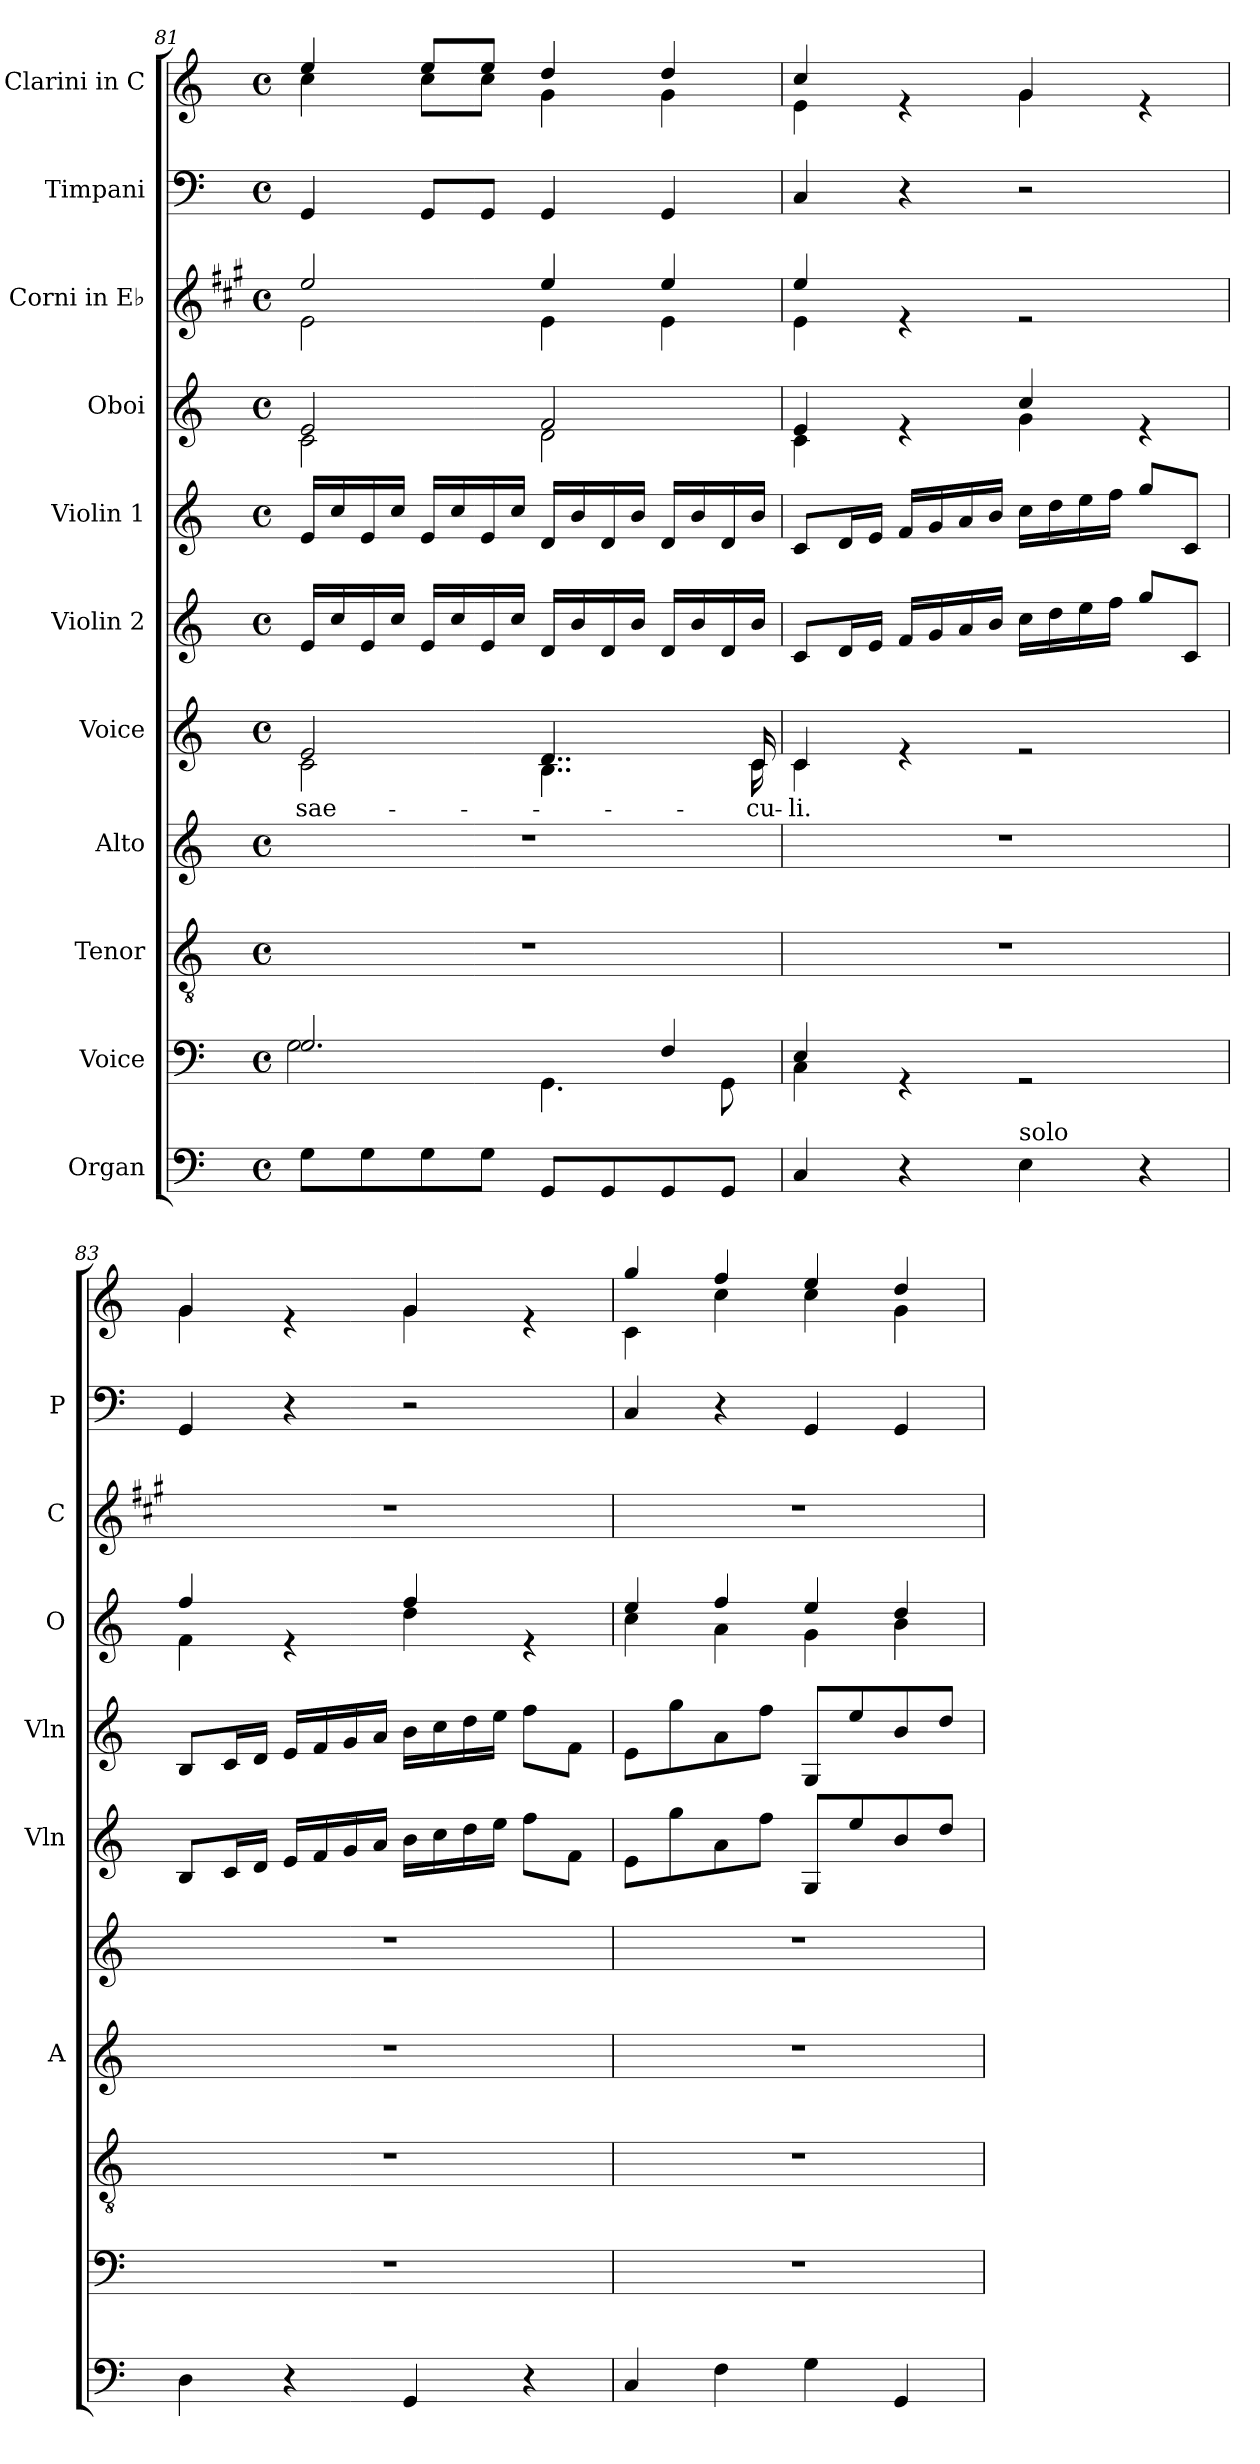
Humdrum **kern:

**kern	**kern	**kern	**kern	**kern	**text	**kern	**kern	**kern	**kern	**kern	**kern
*part11	*part10	*part9	*part8	*part7	*part7	*part6	*part5	*part4	*part3	*part2	*part1
*staff11	*staff10	*staff9	*staff8	*staff7	*staff7	*staff6	*staff5	*staff4	*staff3	*staff2	*staff1
*I"Organ	*I"Voice	*I"Tenor	*I"Alto	*I"Voice	*	*I"Violin 2	*I"Violin 1	*I"Oboi	*I"Corni in E♭	*I"Timpani	*I"Clarini in C
*	*	*	*I'A	*	*	*I'Vln	*I'Vln	*I'O	*I'C	*I'P	*
*clefF4	*clefF4	*clefGv2	*clefG2	*clefG2	*	*clefG2	*clefG2	*clefG2	*clefG2	*clefF4	*clefG2
*	*	*	*	*	*	*	*	*	*ITrd5c9	*	*
*k[]	*k[]	*k[]	*k[]	*k[]	*	*k[]	*k[]	*k[]	*k[]	*k[]	*k[]
*M4/4	*M4/4	*M4/4	*M4/4	*M4/4	*	*M4/4	*M4/4	*M4/4	*M4/4	*M4/4	*M4/4
*met(c)	*met(c)	*met(c)	*met(c)	*met(c)	*	*met(c)	*met(c)	*met(c)	*met(c)	*met(c)	*met(c)
=81	=81	=81	=81	=81	=81	=81	=81	=81	=81	=81	=81
*	*^	*	*	*	*	*	*	*	*	*	*
!	!	!	!	!	!	!LO:LY:b	!	!	!	!	!	!
*	*	*	*	*	*^	*	*	*	*^	*^	*	*^
8G\L	2.G/	2G\	1r	1r	2e/	2c\	sae-	16e/LL	16e/LL	2e/	2c\	2g/	2G\	4GG/	4ee/	4cc\
.	.	.	.	.	.	.	.	16cc/	16cc/	.	.	.	.	.	.	.
8G\	.	.	.	.	.	.	.	16e/	16e/	.	.	.	.	.	.	.
.	.	.	.	.	.	.	.	16cc/JJ	16cc/JJ	.	.	.	.	.	.	.
8G\	.	.	.	.	.	.	.	16e/LL	16e/LL	.	.	.	.	8GG/L	8ee/L	8cc\L
.	.	.	.	.	.	.	.	16cc/	16cc/	.	.	.	.	.	.	.
8G\J	.	.	.	.	.	.	.	16e/	16e/	.	.	.	.	8GG/J	8ee/J	8cc\J
.	.	.	.	.	.	.	.	16cc/JJ	16cc/JJ	.	.	.	.	.	.	.
8GG/L	.	4.GG\	.	.	4..d/	4..B\	.	16d/LL	16d/LL	2f/	2d\	4g/	4G\	4GG/	4dd/	4g\
.	.	.	.	.	.	.	.	16b/	16b/	.	.	.	.	.	.	.
8GG/	.	.	.	.	.	.	.	16d/	16d/	.	.	.	.	.	.	.
.	.	.	.	.	.	.	.	16b/JJ	16b/JJ	.	.	.	.	.	.	.
8GG/	4F/	.	.	.	.	.	.	16d/LL	16d/LL	.	.	4g/	4G\	4GG/	4dd/	4g\
.	.	.	.	.	.	.	.	16b/	16b/	.	.	.	.	.	.	.
8GG/J	.	8GG\	.	.	.	.	.	16d/	16d/	.	.	.	.	.	.	.
!	!	!	!	!	!	!	!LO:LY:b	!	!	!	!	!	!	!	!	!
.	.	.	.	.	16c/	16c\	-cu-	16b/JJ	16b/JJ	.	.	.	.	.	.	.
=82	=82	=82	=82	=82	=82	=82	=82	=82	=82	=82	=82	=82	=82	=82	=82	=82
!	!	!	!	!	!	!	!LO:LY:b	!	!	!	!	!	!	!	!	!
4C/	4E/	4C\	1r	1r	4c/	4c\	-li.	8c/L	8c/L	4e/	4c\	4g/	4G\	4C/	4cc/	4e\
.	.	.	.	.	.	.	.	16d/L	16d/L	.	.	.	.	.	.	.
.	.	.	.	.	.	.	.	16e/JJ	16e/JJ	.	.	.	.	.	.	.
4r	4rGG	2.ryy	.	.	4re	2.ryy	.	16f/LL	16f/LL	4re	4ryy	4re	2.ryy	4r	4re	4ryy
.	.	.	.	.	.	.	.	16g/	16g/	.	.	.	.	.	.	.
.	.	.	.	.	.	.	.	16a/	16a/	.	.	.	.	.	.	.
.	.	.	.	.	.	.	.	16b/JJ	16b/JJ	.	.	.	.	.	.	.
!LO:TX:a:t=solo	!	!	!	!	!	!	!	!	!	!	!	!	!	!	!	!
4E\	2rGG	.	.	.	2re	.	.	16cc\LL	16cc\LL	4cc/	4g\	2re	.	2r	4g/	4g\
.	.	.	.	.	.	.	.	16dd\	16dd\	.	.	.	.	.	.	.
.	.	.	.	.	.	.	.	16ee\	16ee\	.	.	.	.	.	.	.
.	.	.	.	.	.	.	.	16ff\JJ	16ff\JJ	.	.	.	.	.	.	.
4r	.	.	.	.	.	.	.	8gg/L	8gg/L	4re	4ryy	.	.	.	4re	4ryy
.	.	.	.	.	.	.	.	8c/J	8c/J	.	.	.	.	.	.	.
*	*v	*v	*	*	*v	*v	*	*	*	*	*	*v	*v	*	*	*
!!LO:PB:g=z	!!
=83	=83	=83	=83	=83	=83	=83	=83	=83	=83	=83	=83	=83	=83
4D\	1r	1r	1r	1r	.	8B/L	8B/L	4ff/	4f\	1r	4GG/	4g/	4g\
.	.	.	.	.	.	16c/L	16c/L	.	.	.	.	.	.
.	.	.	.	.	.	16d/JJ	16d/JJ	.	.	.	.	.	.
4r	.	.	.	.	.	16e/LL	16e/LL	4re	4ryy	.	4r	4re	4ryy
.	.	.	.	.	.	16f/	16f/	.	.	.	.	.	.
.	.	.	.	.	.	16g/	16g/	.	.	.	.	.	.
.	.	.	.	.	.	16a/JJ	16a/JJ	.	.	.	.	.	.
4GG/	.	.	.	.	.	16b\LL	16b\LL	4ff/	4dd\	.	2r	4g/	4g\
.	.	.	.	.	.	16cc\	16cc\	.	.	.	.	.	.
.	.	.	.	.	.	16dd\	16dd\	.	.	.	.	.	.
.	.	.	.	.	.	16ee\JJ	16ee\JJ	.	.	.	.	.	.
4r	.	.	.	.	.	8ff\L	8ff\L	4re	4ryy	.	.	4re	4ryy
.	.	.	.	.	.	8f\J	8f\J	.	.	.	.	.	.
=84	=84	=84	=84	=84	=84	=84	=84	=84	=84	=84	=84	=84	=84
4C/	1r	1r	1r	1r	.	8e\L	8e\L	4ee/	4cc\	1r	4C/	4gg/	4c\
.	.	.	.	.	.	8gg\	8gg\	.	.	.	.	.	.
4F\	.	.	.	.	.	8a\	8a\	4ff/	4a\	.	4r	4ff/	4cc\
.	.	.	.	.	.	8ff\J	8ff\J	.	.	.	.	.	.
4G\	.	.	.	.	.	8G/L	8G/L	4ee/	4g\	.	4GG/	4ee/	4cc\
.	.	.	.	.	.	8ee/	8ee/	.	.	.	.	.	.
4GG/	.	.	.	.	.	8b/	8b/	4dd/	4b\	.	4GG/	4dd/	4g\
.	.	.	.	.	.	8dd/J	8dd/J	.	.	.	.	.	.
*	*	*	*	*	*	*	*	*v	*v	*	*	*v	*v
=	=	=	=	=	=	=	=	=	=	=	=
*-	*-	*-	*-	*-	*-	*-	*-	*-	*-	*-	*-
